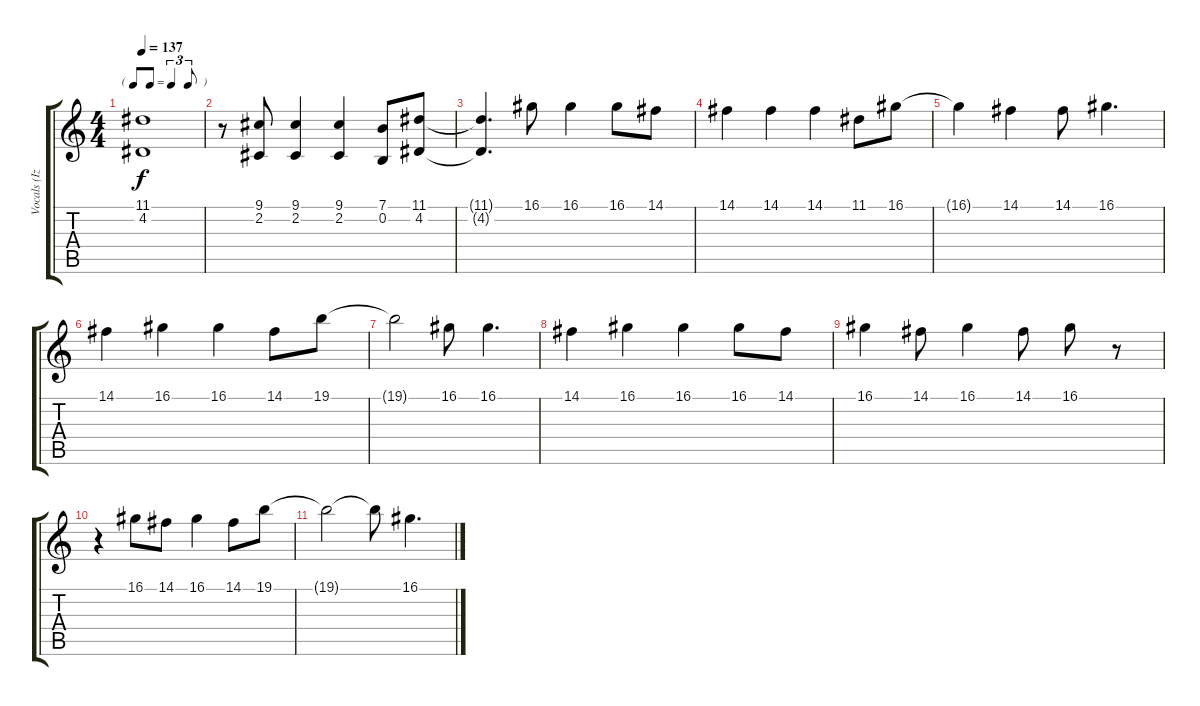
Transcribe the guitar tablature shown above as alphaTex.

\track ("Vocals (Izzy + Axl)" "Vocals (Iz") {instrument lead2sawtooth}
\staff {score tabs}
\tuning (E4 B3 G3 D3 A2 E2) {hide}
\ts (4 4)
\tf triplet8th
\tempo 137
\clef g2
\ks c
(11.1{t} 4.2{t}).1{dy f} |
r.8 (9.1 2.2).8 (9.1 2.2).4 (9.1 2.2).4 (7.1 0.2).8 (11.1 4.2).8 |
(11.1{t} 4.2{t}).4{d} 16.1.8 16.1.4 16.1.8 14.1.8 |
14.1.4 14.1.4 14.1.4 11.1.8 16.1.8 |
16.1{t}.4 14.1.4 14.1.8 16.1.4{d} |
14.1.4 16.1.4 16.1.4 14.1.8 19.1.8 |
19.1{t}.2 16.1.8 16.1.4{d} |
14.1.4 16.1.4 16.1.4 16.1.8 14.1.8 |
16.1.4 14.1.8 16.1.4 14.1.8 16.1.8 r.8 |
r.4 16.1.8 14.1.8 16.1.4 14.1.8 19.1.8 |
19.1{t}.2 19.1{t}.8 16.1.4{d}
